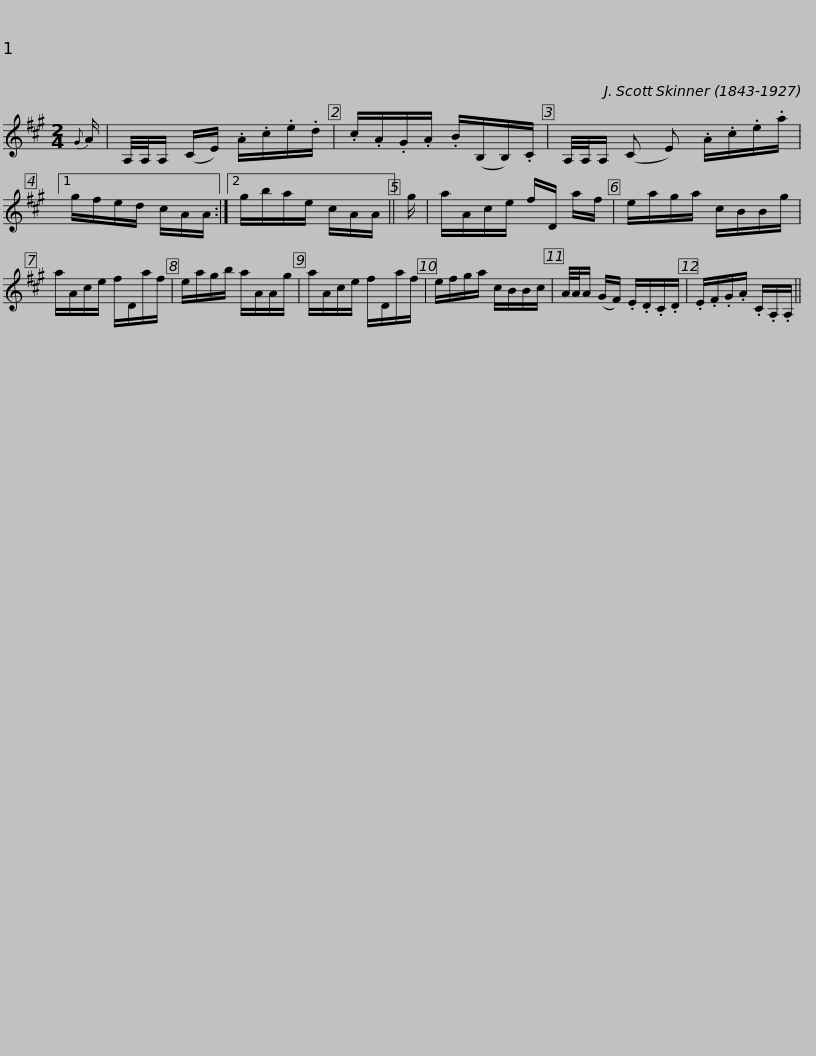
X:1
L:1/8
M:2/4
I:linebreak $
K:A
V:1 treble
V:1
{G} A/ | A,/4A,/4A,/ (C/E/) .A/.c/.e/.d/ | .c/.A/.G/.A/ .B/(B,/B,/).C/ | A,/4A,/4A,/ (C E) .A/.c/.e/.a/ |1 g/f/e/d/ c/A/A/ :|2$ %5
 g/b/a/e/ c/A/A/ || g/ | a/A/c/e/ f/D/ a/f/ | e/a/g/a/ c/B/B/g/ | a/A/c/e/ f/D/a/f/ | %10
 e/a/g/b/ a/A/A/g/ |$ a/A/c/e/ f/D/a/f/ | e/f/g/a/ c/B/B/c/ | A/4A/4A/ (G/F/) .E/.D/.C/.D/ | .E/.F/.G/.A/ .C/.A,/.A,/ || %15
